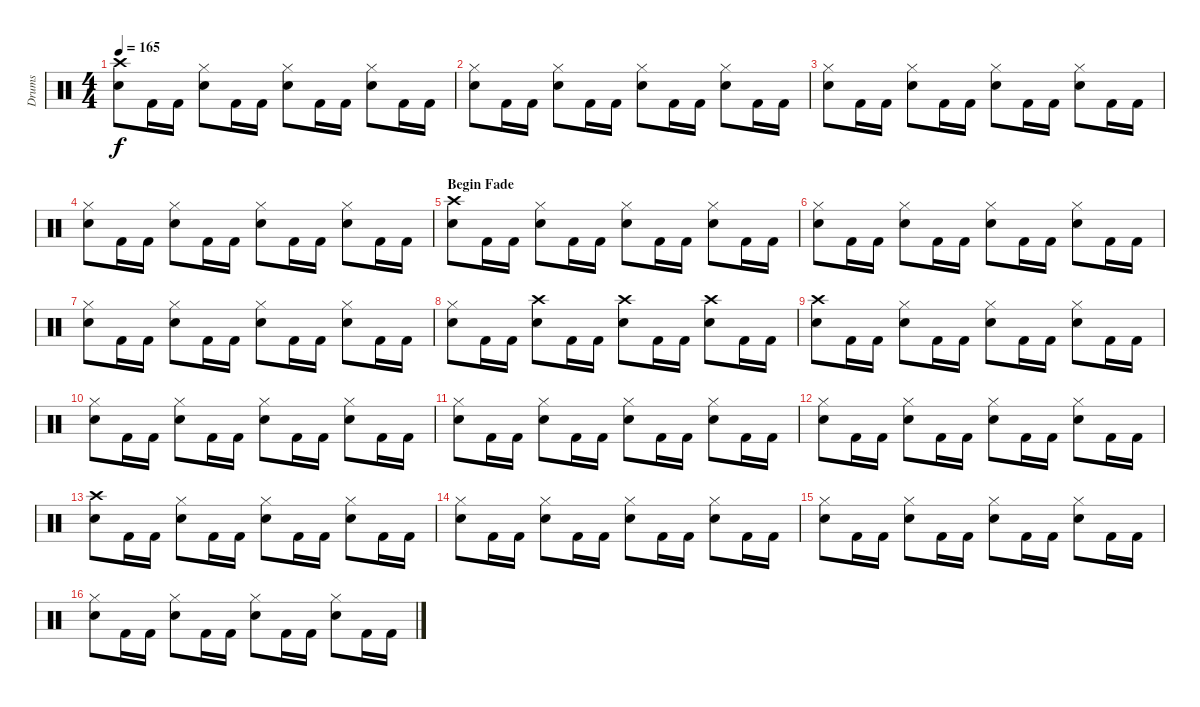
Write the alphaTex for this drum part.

\track ("Drums" "Drums") {instrument percussion}
\staff {score}
\articulation defaults
\ts (4 4)
\tempo 165
\clef neutral
\ks c
("Snare (hit) 2" "Crash high (hit)").8{dy f} "Kick (hit) 2".16 "Kick (hit) 2".16 ("Hi-Hat (closed)" "Snare (hit) 2").8 "Kick (hit) 2".16 "Kick (hit) 2".16 ("Snare (hit) 2" "Hi-Hat (closed)").8 "Kick (hit) 2".16 "Kick (hit) 2".16 ("Hi-Hat (closed)" "Snare (hit) 2").8 "Kick (hit) 2".16 "Kick (hit) 2".16 |
("Snare (hit) 2" "Hi-Hat (closed)").8 "Kick (hit) 2".16 "Kick (hit) 2".16 ("Hi-Hat (closed)" "Snare (hit) 2").8 "Kick (hit) 2".16 "Kick (hit) 2".16 ("Snare (hit) 2" "Hi-Hat (closed)").8 "Kick (hit) 2".16 "Kick (hit) 2".16 ("Hi-Hat (closed)" "Snare (hit) 2").8 "Kick (hit) 2".16 "Kick (hit) 2".16 |
("Snare (hit) 2" "Hi-Hat (closed)").8 "Kick (hit) 2".16 "Kick (hit) 2".16 ("Hi-Hat (closed)" "Snare (hit) 2").8 "Kick (hit) 2".16 "Kick (hit) 2".16 ("Snare (hit) 2" "Hi-Hat (closed)").8 "Kick (hit) 2".16 "Kick (hit) 2".16 ("Hi-Hat (closed)" "Snare (hit) 2").8 "Kick (hit) 2".16 "Kick (hit) 2".16 |
("Snare (hit) 2" "Hi-Hat (closed)").8 "Kick (hit) 2".16 "Kick (hit) 2".16 ("Hi-Hat (closed)" "Snare (hit) 2").8 "Kick (hit) 2".16 "Kick (hit) 2".16 ("Snare (hit) 2" "Hi-Hat (closed)").8 "Kick (hit) 2".16 "Kick (hit) 2".16 ("Hi-Hat (closed)" "Snare (hit) 2").8 "Kick (hit) 2".16 "Kick (hit) 2".16 |
\section ("" "Begin Fade")
("Snare (hit) 2" "Crash high (hit)").8{volume 12} "Kick (hit) 2".16 "Kick (hit) 2".16 ("Hi-Hat (closed)" "Snare (hit) 2").8 "Kick (hit) 2".16 "Kick (hit) 2".16 ("Snare (hit) 2" "Hi-Hat (closed)").8 "Kick (hit) 2".16 "Kick (hit) 2".16 ("Hi-Hat (closed)" "Snare (hit) 2").8 "Kick (hit) 2".16 "Kick (hit) 2".16 |
("Snare (hit) 2" "Hi-Hat (closed)").8{volume 12} "Kick (hit) 2".16 "Kick (hit) 2".16 ("Hi-Hat (closed)" "Snare (hit) 2").8 "Kick (hit) 2".16 "Kick (hit) 2".16 ("Snare (hit) 2" "Hi-Hat (closed)").8 "Kick (hit) 2".16 "Kick (hit) 2".16 ("Hi-Hat (closed)" "Snare (hit) 2").8 "Kick (hit) 2".16 "Kick (hit) 2".16 |
("Snare (hit) 2" "Hi-Hat (closed)").8{volume 12} "Kick (hit) 2".16 "Kick (hit) 2".16 ("Hi-Hat (closed)" "Snare (hit) 2").8 "Kick (hit) 2".16 "Kick (hit) 2".16 ("Snare (hit) 2" "Hi-Hat (closed)").8 "Kick (hit) 2".16 "Kick (hit) 2".16 ("Hi-Hat (closed)" "Snare (hit) 2").8 "Kick (hit) 2".16 "Kick (hit) 2".16 |
("Snare (hit) 2" "Hi-Hat (closed)").8 "Kick (hit) 2".16 "Kick (hit) 2".16 ("Crash high (hit)" "Snare (hit) 2").8 "Kick (hit) 2".16 "Kick (hit) 2".16 ("Snare (hit) 2" "Crash high (hit)").8 "Kick (hit) 2".16 "Kick (hit) 2".16 ("Crash high (hit)" "Snare (hit) 2").8 "Kick (hit) 2".16 "Kick (hit) 2".16 |
("Snare (hit) 2" "Crash high (hit)").8 "Kick (hit) 2".16 "Kick (hit) 2".16 ("Hi-Hat (closed)" "Snare (hit) 2").8 "Kick (hit) 2".16 "Kick (hit) 2".16 ("Snare (hit) 2" "Hi-Hat (closed)").8 "Kick (hit) 2".16 "Kick (hit) 2".16 ("Hi-Hat (closed)" "Snare (hit) 2").8 "Kick (hit) 2".16 "Kick (hit) 2".16 |
("Snare (hit) 2" "Hi-Hat (closed)").8 "Kick (hit) 2".16 "Kick (hit) 2".16 ("Hi-Hat (closed)" "Snare (hit) 2").8 "Kick (hit) 2".16 "Kick (hit) 2".16 ("Snare (hit) 2" "Hi-Hat (closed)").8 "Kick (hit) 2".16 "Kick (hit) 2".16 ("Hi-Hat (closed)" "Snare (hit) 2").8 "Kick (hit) 2".16 "Kick (hit) 2".16 |
("Snare (hit) 2" "Hi-Hat (closed)").8 "Kick (hit) 2".16 "Kick (hit) 2".16 ("Hi-Hat (closed)" "Snare (hit) 2").8 "Kick (hit) 2".16 "Kick (hit) 2".16 ("Snare (hit) 2" "Hi-Hat (closed)").8 "Kick (hit) 2".16 "Kick (hit) 2".16 ("Hi-Hat (closed)" "Snare (hit) 2").8 "Kick (hit) 2".16 "Kick (hit) 2".16 |
("Snare (hit) 2" "Hi-Hat (closed)").8 "Kick (hit) 2".16 "Kick (hit) 2".16 ("Hi-Hat (closed)" "Snare (hit) 2").8 "Kick (hit) 2".16 "Kick (hit) 2".16 ("Snare (hit) 2" "Hi-Hat (closed)").8 "Kick (hit) 2".16 "Kick (hit) 2".16 ("Hi-Hat (closed)" "Snare (hit) 2").8 "Kick (hit) 2".16 "Kick (hit) 2".16 |
("Snare (hit) 2" "Crash high (hit)").8 "Kick (hit) 2".16 "Kick (hit) 2".16 ("Hi-Hat (closed)" "Snare (hit) 2").8 "Kick (hit) 2".16 "Kick (hit) 2".16 ("Snare (hit) 2" "Hi-Hat (closed)").8 "Kick (hit) 2".16 "Kick (hit) 2".16 ("Hi-Hat (closed)" "Snare (hit) 2").8 "Kick (hit) 2".16 "Kick (hit) 2".16 |
("Snare (hit) 2" "Hi-Hat (closed)").8 "Kick (hit) 2".16 "Kick (hit) 2".16 ("Hi-Hat (closed)" "Snare (hit) 2").8 "Kick (hit) 2".16 "Kick (hit) 2".16 ("Snare (hit) 2" "Hi-Hat (closed)").8 "Kick (hit) 2".16 "Kick (hit) 2".16 ("Hi-Hat (closed)" "Snare (hit) 2").8 "Kick (hit) 2".16 "Kick (hit) 2".16 |
("Snare (hit) 2" "Hi-Hat (closed)").8 "Kick (hit) 2".16 "Kick (hit) 2".16 ("Hi-Hat (closed)" "Snare (hit) 2").8 "Kick (hit) 2".16 "Kick (hit) 2".16 ("Snare (hit) 2" "Hi-Hat (closed)").8 "Kick (hit) 2".16 "Kick (hit) 2".16 ("Hi-Hat (closed)" "Snare (hit) 2").8 "Kick (hit) 2".16 "Kick (hit) 2".16 |
("Snare (hit) 2" "Hi-Hat (closed)").8 "Kick (hit) 2".16 "Kick (hit) 2".16 ("Hi-Hat (closed)" "Snare (hit) 2").8 "Kick (hit) 2".16 "Kick (hit) 2".16 ("Snare (hit) 2" "Hi-Hat (closed)").8 "Kick (hit) 2".16 "Kick (hit) 2".16 ("Hi-Hat (closed)" "Snare (hit) 2").8 "Kick (hit) 2".16 "Kick (hit) 2".16
